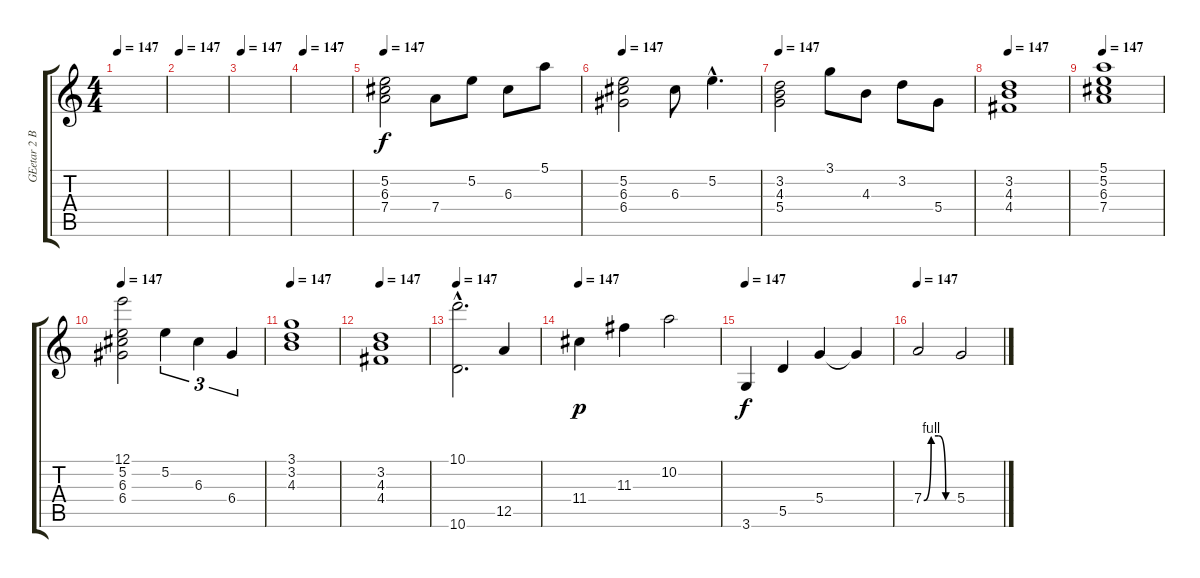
\track ("GEetar 2 Backup" "GEetar 2 B") {instrument acousticguitarsteel}
\staff {score tabs}
\tuning (E4 B3 G3 D3 A2 E2) {hide}
\ts (4 4)
\tempo 147
\clef g2
\ks c
|
\tempo 147
|
\tempo 147
|
\tempo 147
|
\tempo 147
(5.2 6.3 7.4).2 7.4.8 5.2.8 6.3.8 5.1.8 |
\tempo 147
(5.2 6.3 6.4).2 6.3.8 5.2{hac}.4{d} |
\tempo 147
(3.2 4.3 5.4).2 3.1.8 4.3.8 3.2.8 5.4.8 |
\tempo 147
(3.2 4.3 4.4).1 |
\tempo 147
(5.1 5.2 6.3 7.4).1 |
\tempo 147
(12.1 5.2 6.3 6.4).2 5.2.4{tu (3 2)} 6.3.4{tu (3 2)} 6.4.4{tu (3 2)} |
\tempo 147
(3.1 3.2 4.3).1 |
\tempo 147
(3.2 4.3 4.4).1 |
\tempo 147
(10.1{hac} 10.6{hac}).2{d} 12.5.4 |
\tempo 147
11.4.4{dy p} 11.3.4 10.2.2 |
\tempo 147
3.6.4{dy f} 5.5.4 5.4.4 5.4{t}.4 |
\tempo 147
7.4{be (custom 0 0 15 4 30 4 45 0 60 0)}.2 5.4.2
